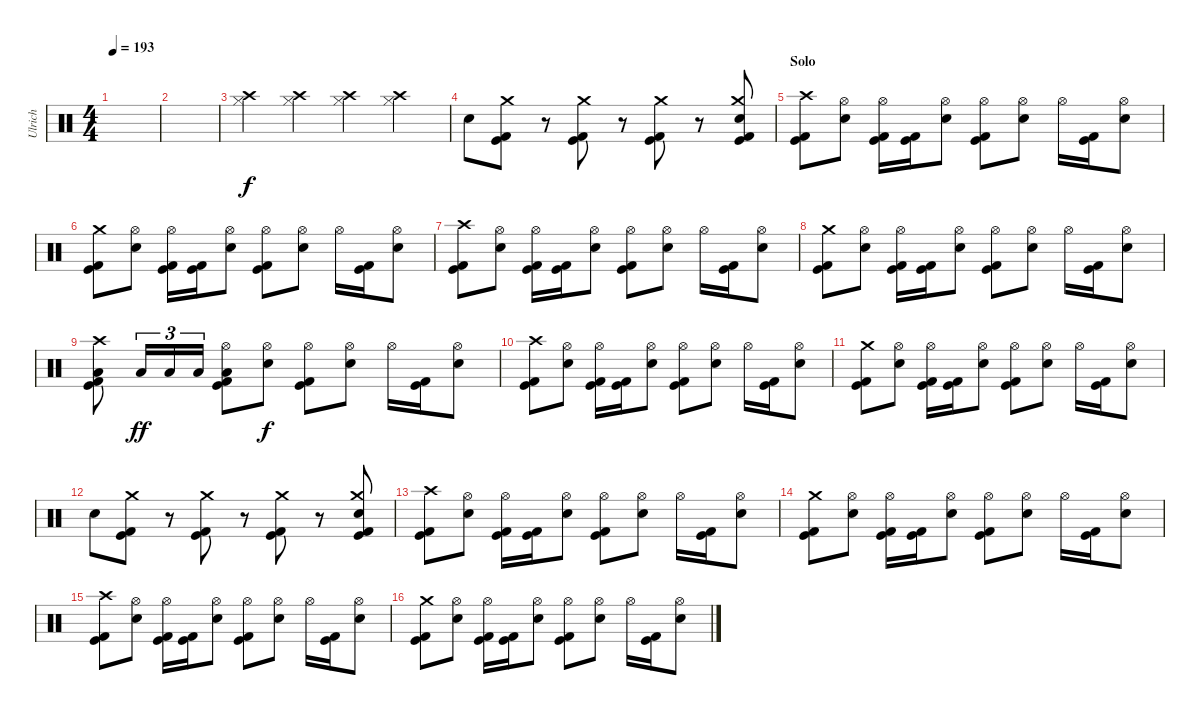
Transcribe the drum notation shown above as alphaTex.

\track ("Ulrich" "Ulrich") {instrument percussion}
\staff {score}
\articulation defaults
\ts (4 4)
\tempo 193
\clef neutral
\ks c
|
|
("Hi-Hat (closed)" "Crash high (hit)").4 ("Hi-Hat (closed)" "Crash high (hit)").4 ("Hi-Hat (closed)" "Crash high (hit)").4 ("Hi-Hat (closed)" "Crash high (hit)").4 |
"Electric Snare (hit)".8 ("Crash medium (hit)" "Kick (hit) 2" "Kick (hit)").8 r.8 ("Crash medium (hit)" "Kick (hit)" "Kick (hit) 2").8 r.8 ("Crash medium (hit)" "Kick (hit)" "Kick (hit) 2").8 r.8 ("Crash medium (hit)" "Electric Snare (hit)" "Kick (hit)" "Kick (hit) 2").8 |
\section ("" "Solo")
("Crash high (hit)" "Kick (hit) 2" "Kick (hit)").8 ("Hi-Hat (open)" "Electric Snare (hit)").8 ("Hi-Hat (open)" "Kick (hit) 2" "Kick (hit)").16 ("Kick (hit) 2" "Kick (hit)").16 ("Hi-Hat (open)" "Electric Snare (hit)").8 ("Hi-Hat (open)" "Kick (hit) 2" "Kick (hit)").8 ("Hi-Hat (open)" "Electric Snare (hit)").8 "Hi-Hat (open)".16 ("Kick (hit) 2" "Kick (hit)").16 ("Hi-Hat (open)" "Electric Snare (hit)").8 |
("Crash medium (hit)" "Kick (hit) 2" "Kick (hit)").8 ("Hi-Hat (open)" "Electric Snare (hit)").8 ("Hi-Hat (open)" "Kick (hit) 2" "Kick (hit)").16 ("Kick (hit) 2" "Kick (hit)").16 ("Hi-Hat (open)" "Electric Snare (hit)").8 ("Hi-Hat (open)" "Kick (hit) 2" "Kick (hit)").8 ("Hi-Hat (open)" "Electric Snare (hit)").8 "Hi-Hat (open)".16 ("Kick (hit) 2" "Kick (hit)").16 ("Hi-Hat (open)" "Electric Snare (hit)").8 |
("Crash high (hit)" "Kick (hit) 2" "Kick (hit)").8 ("Hi-Hat (open)" "Electric Snare (hit)").8 ("Hi-Hat (open)" "Kick (hit) 2" "Kick (hit)").16 ("Kick (hit) 2" "Kick (hit)").16 ("Hi-Hat (open)" "Electric Snare (hit)").8 ("Hi-Hat (open)" "Kick (hit) 2" "Kick (hit)").8 ("Hi-Hat (open)" "Electric Snare (hit)").8 "Hi-Hat (open)".16 ("Kick (hit) 2" "Kick (hit)").16 ("Hi-Hat (open)" "Electric Snare (hit)").8 |
("Crash medium (hit)" "Kick (hit) 2" "Kick (hit)").8 ("Hi-Hat (open)" "Electric Snare (hit)").8 ("Hi-Hat (open)" "Kick (hit) 2" "Kick (hit)").16 ("Kick (hit) 2" "Kick (hit)").16 ("Hi-Hat (open)" "Electric Snare (hit)").8 ("Hi-Hat (open)" "Kick (hit) 2" "Kick (hit)").8 ("Hi-Hat (open)" "Electric Snare (hit)").8 "Hi-Hat (open)".16 ("Kick (hit) 2" "Kick (hit)").16 ("Hi-Hat (open)" "Electric Snare (hit)").8 |
("Crash high (hit)" "Low Tom (hit)" "Kick (hit) 2" "Kick (hit)").8 "Low Tom (hit)".16{tu (3 2) dy ff} "Low Tom (hit)".16{tu (3 2)} "Low Tom (hit)".16{tu (3 2)} ("Hi-Hat (open)" "Low Tom (hit)" "Kick (hit) 2" "Kick (hit)").8 ("Hi-Hat (open)" "Electric Snare (hit)").8{dy f} ("Hi-Hat (open)" "Kick (hit) 2" "Kick (hit)").8 ("Hi-Hat (open)" "Electric Snare (hit)").8 "Hi-Hat (open)".16 ("Kick (hit) 2" "Kick (hit)").16 ("Hi-Hat (open)" "Electric Snare (hit)").8 |
("Crash high (hit)" "Kick (hit) 2" "Kick (hit)").8 ("Hi-Hat (open)" "Electric Snare (hit)").8 ("Hi-Hat (open)" "Kick (hit) 2" "Kick (hit)").16 ("Kick (hit) 2" "Kick (hit)").16 ("Hi-Hat (open)" "Electric Snare (hit)").8 ("Hi-Hat (open)" "Kick (hit) 2" "Kick (hit)").8 ("Hi-Hat (open)" "Electric Snare (hit)").8 "Hi-Hat (open)".16 ("Kick (hit) 2" "Kick (hit)").16 ("Hi-Hat (open)" "Electric Snare (hit)").8 |
("Crash medium (hit)" "Kick (hit) 2" "Kick (hit)").8 ("Hi-Hat (open)" "Electric Snare (hit)").8 ("Hi-Hat (open)" "Kick (hit) 2" "Kick (hit)").16 ("Kick (hit) 2" "Kick (hit)").16 ("Hi-Hat (open)" "Electric Snare (hit)").8 ("Hi-Hat (open)" "Kick (hit) 2" "Kick (hit)").8 ("Hi-Hat (open)" "Electric Snare (hit)").8 "Hi-Hat (open)".16 ("Kick (hit) 2" "Kick (hit)").16 ("Hi-Hat (open)" "Electric Snare (hit)").8 |
"Electric Snare (hit)".8 ("Crash medium (hit)" "Kick (hit) 2" "Kick (hit)").8 r.8 ("Crash medium (hit)" "Kick (hit)" "Kick (hit) 2").8 r.8 ("Crash medium (hit)" "Kick (hit)" "Kick (hit) 2").8 r.8 ("Crash medium (hit)" "Electric Snare (hit)" "Kick (hit)" "Kick (hit) 2").8 |
("Crash high (hit)" "Kick (hit) 2" "Kick (hit)").8 ("Hi-Hat (open)" "Electric Snare (hit)").8 ("Hi-Hat (open)" "Kick (hit) 2" "Kick (hit)").16 ("Kick (hit) 2" "Kick (hit)").16 ("Hi-Hat (open)" "Electric Snare (hit)").8 ("Hi-Hat (open)" "Kick (hit) 2" "Kick (hit)").8 ("Hi-Hat (open)" "Electric Snare (hit)").8 "Hi-Hat (open)".16 ("Kick (hit) 2" "Kick (hit)").16 ("Hi-Hat (open)" "Electric Snare (hit)").8 |
("Crash medium (hit)" "Kick (hit) 2" "Kick (hit)").8 ("Hi-Hat (open)" "Electric Snare (hit)").8 ("Hi-Hat (open)" "Kick (hit) 2" "Kick (hit)").16 ("Kick (hit) 2" "Kick (hit)").16 ("Hi-Hat (open)" "Electric Snare (hit)").8 ("Hi-Hat (open)" "Kick (hit) 2" "Kick (hit)").8 ("Hi-Hat (open)" "Electric Snare (hit)").8 "Hi-Hat (open)".16 ("Kick (hit) 2" "Kick (hit)").16 ("Hi-Hat (open)" "Electric Snare (hit)").8 |
("Crash high (hit)" "Kick (hit) 2" "Kick (hit)").8 ("Hi-Hat (open)" "Electric Snare (hit)").8 ("Hi-Hat (open)" "Kick (hit) 2" "Kick (hit)").16 ("Kick (hit) 2" "Kick (hit)").16 ("Hi-Hat (open)" "Electric Snare (hit)").8 ("Hi-Hat (open)" "Kick (hit) 2" "Kick (hit)").8 ("Hi-Hat (open)" "Electric Snare (hit)").8 "Hi-Hat (open)".16 ("Kick (hit) 2" "Kick (hit)").16 ("Hi-Hat (open)" "Electric Snare (hit)").8 |
("Crash medium (hit)" "Kick (hit) 2" "Kick (hit)").8 ("Hi-Hat (open)" "Electric Snare (hit)").8 ("Hi-Hat (open)" "Kick (hit) 2" "Kick (hit)").16 ("Kick (hit) 2" "Kick (hit)").16 ("Hi-Hat (open)" "Electric Snare (hit)").8 ("Hi-Hat (open)" "Kick (hit) 2" "Kick (hit)").8 ("Hi-Hat (open)" "Electric Snare (hit)").8 "Hi-Hat (open)".16 ("Kick (hit) 2" "Kick (hit)").16 ("Hi-Hat (open)" "Electric Snare (hit)").8
